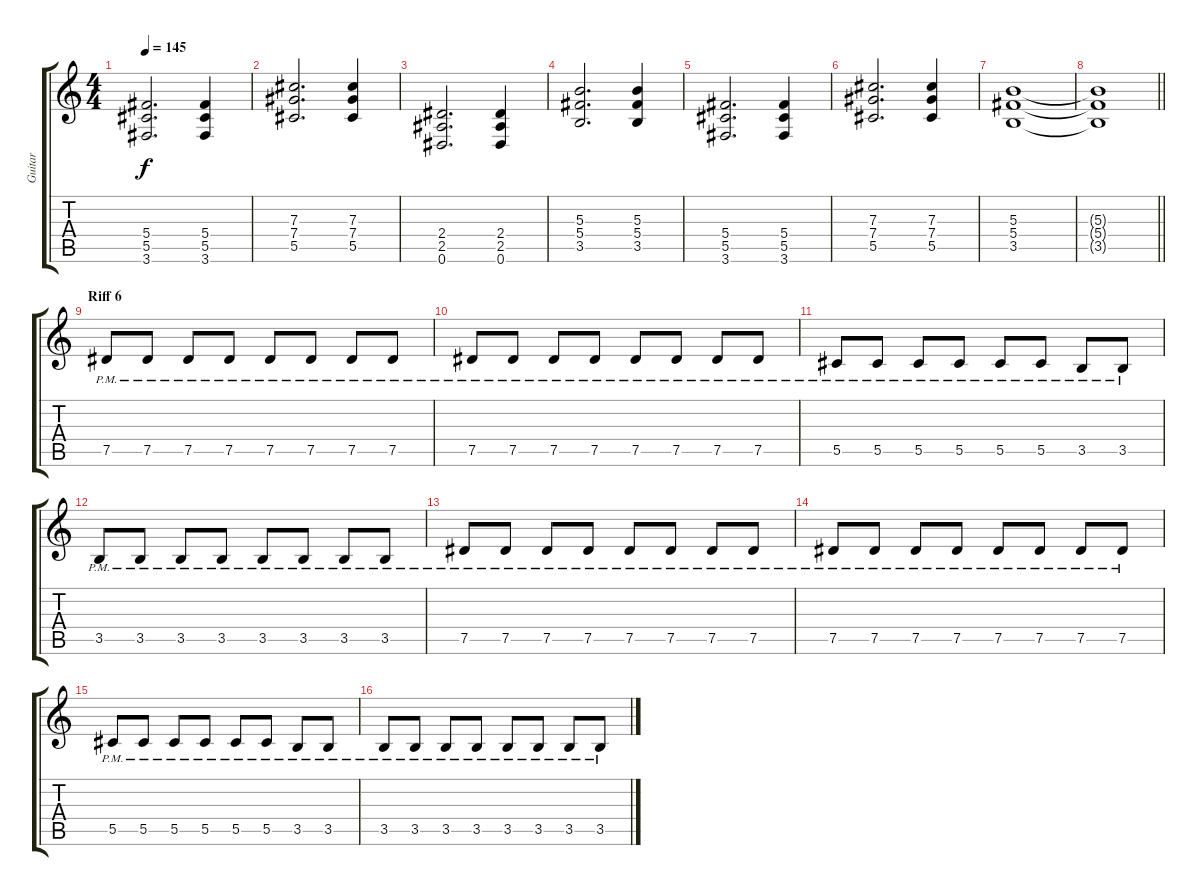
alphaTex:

\track ("Guitar" "Guitar") {instrument distortionguitar}
\staff {score tabs}
\tuning (Eb4 Bb3 Gb3 Db3 Ab2 Eb2) {hide}
\ts (4 4)
\tempo 145
\clef g2
\ks c
(5.4 5.5 3.6).2{d dy f} (5.4 5.5 3.6).4 |
(7.3 7.4 5.5).2{d} (7.3 7.4 5.5).4 |
(2.4 2.5 0.6).2{d} (2.4 2.5 0.6).4 |
(5.3 5.4 3.5).2{d} (5.3 5.4 3.5).4 |
(5.4 5.5 3.6).2{d} (5.4 5.5 3.6).4 |
(7.3 7.4 5.5).2{d} (7.3 7.4 5.5).4 |
(5.3 5.4 3.5).1 |
\barLineRight lightlight
(5.3{t} 5.4{t} 3.5{t}).1 |
\section ("" "Riff 6")
7.5{pm}.8 7.5{pm}.8 7.5{pm}.8 7.5{pm}.8 7.5{pm}.8 7.5{pm}.8 7.5{pm}.8 7.5{pm}.8 |
7.5{pm}.8 7.5{pm}.8 7.5{pm}.8 7.5{pm}.8 7.5{pm}.8 7.5{pm}.8 7.5{pm}.8 7.5{pm}.8 |
5.5{pm}.8 5.5{pm}.8 5.5{pm}.8 5.5{pm}.8 5.5{pm}.8 5.5{pm}.8 3.5{pm}.8 3.5{pm}.8 |
3.5{pm}.8 3.5{pm}.8 3.5{pm}.8 3.5{pm}.8 3.5{pm}.8 3.5{pm}.8 3.5{pm}.8 3.5{pm}.8 |
7.5{pm}.8 7.5{pm}.8 7.5{pm}.8 7.5{pm}.8 7.5{pm}.8 7.5{pm}.8 7.5{pm}.8 7.5{pm}.8 |
7.5{pm}.8 7.5{pm}.8 7.5{pm}.8 7.5{pm}.8 7.5{pm}.8 7.5{pm}.8 7.5{pm}.8 7.5{pm}.8 |
5.5{pm}.8 5.5{pm}.8 5.5{pm}.8 5.5{pm}.8 5.5{pm}.8 5.5{pm}.8 3.5{pm}.8 3.5{pm}.8 |
3.5{pm}.8 3.5{pm}.8 3.5{pm}.8 3.5{pm}.8 3.5{pm}.8 3.5{pm}.8 3.5{pm}.8 3.5{pm}.8
